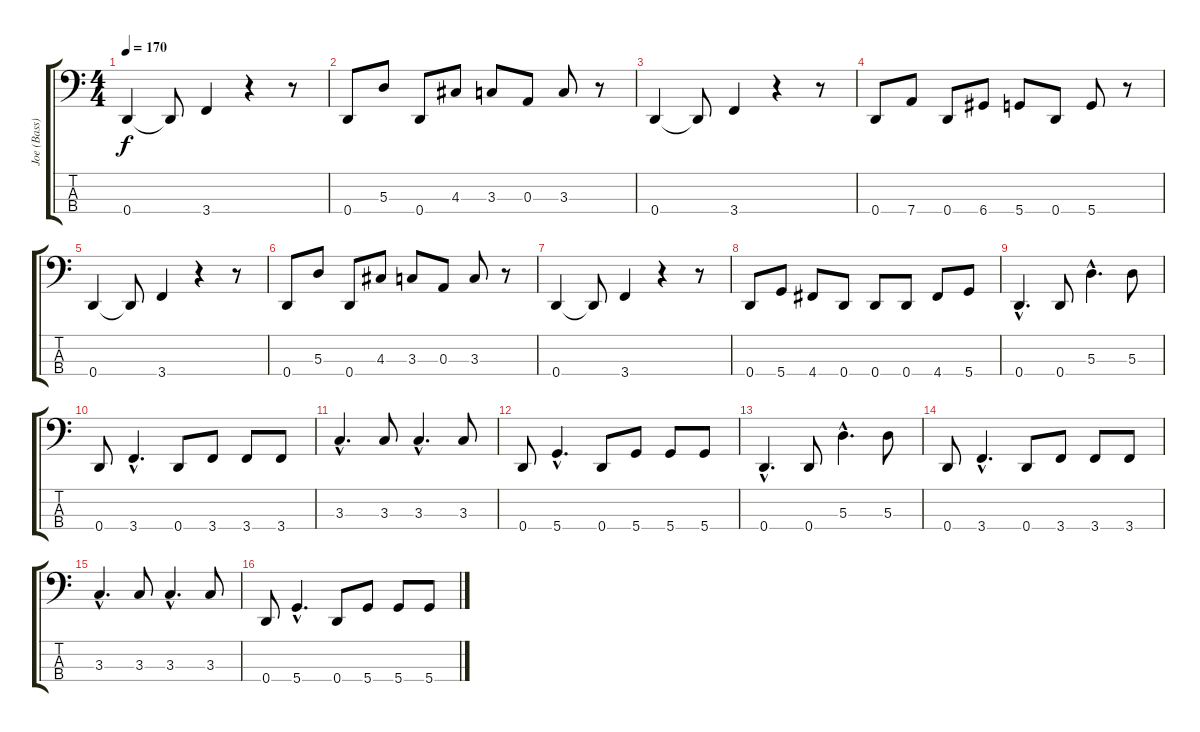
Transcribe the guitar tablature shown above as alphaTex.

\track ("Joe (Bass)" "Joe (Bass)") {instrument electricbassfinger}
\staff {score tabs}
\tuning (G2 D2 A1 D1) {hide}
\ts (4 4)
\tempo 170
\clef f4
\ks c
0.4.4{dy f} 0.4{t}.8 3.4.4 r.4 r.8 |
0.4.8 5.3.8 0.4.8 4.3.8 3.3.8 0.3.8 3.3.8 r.8 |
0.4.4 0.4{t}.8 3.4.4 r.4 r.8 |
0.4.8 7.4.8 0.4.8 6.4.8 5.4.8 0.4.8 5.4.8 r.8 |
0.4.4 0.4{t}.8 3.4.4 r.4 r.8 |
0.4.8 5.3.8 0.4.8 4.3.8 3.3.8 0.3.8 3.3.8 r.8 |
0.4.4 0.4{t}.8 3.4.4 r.4 r.8 |
0.4.8 5.4.8 4.4.8 0.4.8 0.4.8 0.4.8 4.4.8 5.4.8 |
0.4{hac}.4{d} 0.4.8 5.3{hac}.4{d} 5.3.8 |
0.4.8 3.4{hac}.4{d} 0.4.8 3.4.8 3.4.8 3.4.8 |
3.3{hac}.4{d} 3.3.8 3.3{hac}.4{d} 3.3.8 |
0.4.8 5.4{hac}.4{d} 0.4.8 5.4.8 5.4.8 5.4.8 |
0.4{hac}.4{d} 0.4.8 5.3{hac}.4{d} 5.3.8 |
0.4.8 3.4{hac}.4{d} 0.4.8 3.4.8 3.4.8 3.4.8 |
3.3{hac}.4{d} 3.3.8 3.3{hac}.4{d} 3.3.8 |
0.4.8 5.4{hac}.4{d} 0.4.8 5.4.8 5.4.8 5.4.8
